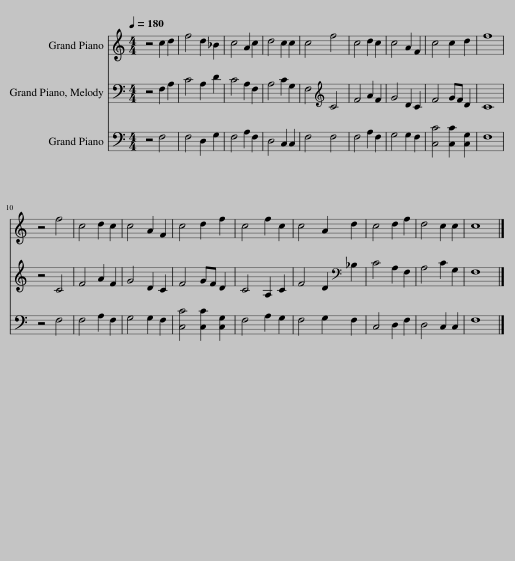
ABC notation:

X:1
%%score 1 2 3
L:1/8
Q:1/4=180
M:4/4
I:linebreak $
K:C
V:1 treble
V:2 bass
V:3 bass
V:1
 z4 c2 d2 | f4 d2 _B2 | c4 A2 c2 | d4 c2 c2 | c4 f4 | %5
 c4 d2 c2 | c4 A2 F2 | c4 c2 d2 | f8 |$ z4 f4 | %10
 c4 d2 c2 | c4 A2 F2 | c4 d2 f2 | c4 f2 c2 | c4 A2 d2 | %15
 c4 d2 f2 | d4 c2 c2 | c8 |] %18
V:2
 z4 F,2 A,2 | C4 A,2 D2 | C4 A,2 F,2 | A,4 C2 G,2 | F,4[K:treble] C4 | %5
 F4 A2 F2 | G4 D2 C2 | F4 GF D2 | C8 |$ z4 C4 | %10
 F4 A2 F2 | G4 D2 C2 | F4 GF D2 | C4 A,2 C2 | F4 D2[K:bass] _B,2 | %15
 C4 A,2 F,2 | A,4 C2 G,2 | F,8 |] %18
V:3
 z4 F,4 | F,4 D,2 G,2 | F,4 A,2 F,2 | D,4 C,2 C,2 | F,4 F,4 | %5
 F,4 A,2 F,2 | G,4 G,2 F,2 | [C,C]4 [C,C]2 [C,G,]2 | F,8 |$ z4 F,4 | %10
 F,4 A,2 F,2 | G,4 G,2 F,2 | [C,C]4 [C,C]2 [C,G,]2 | F,4 A,2 G,2 | F,4 G,2 F,2 | %15
 C,4 D,2 F,2 | D,4 C,2 C,2 | F,8 |] %18
